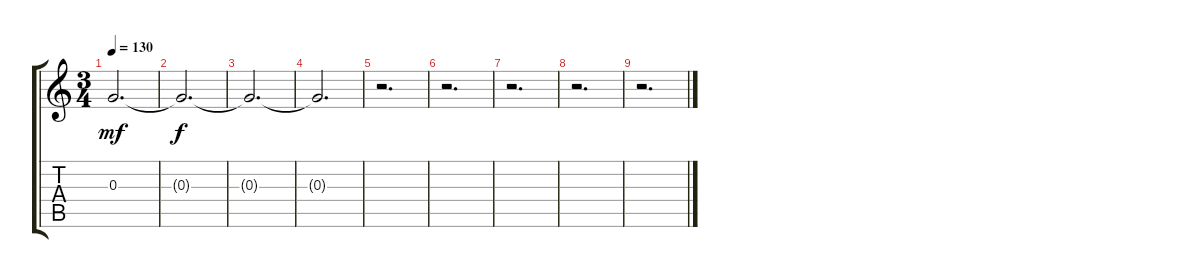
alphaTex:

\track "" {instrument acousticguitarnylon}
\staff {score tabs}
\tuning (E4 B3 G3 D3 A2 E2) {hide}
\ts (3 4)
\tempo 130
\clef g2
\ks c
0.3.2{d dy mf} |
0.3{t}.2{d dy f} |
0.3{t}.2{d} |
0.3{t}.2{d} |
r.2{d} |
r.2{d} |
r.2{d} |
r.2{d} |
r.2{d}
